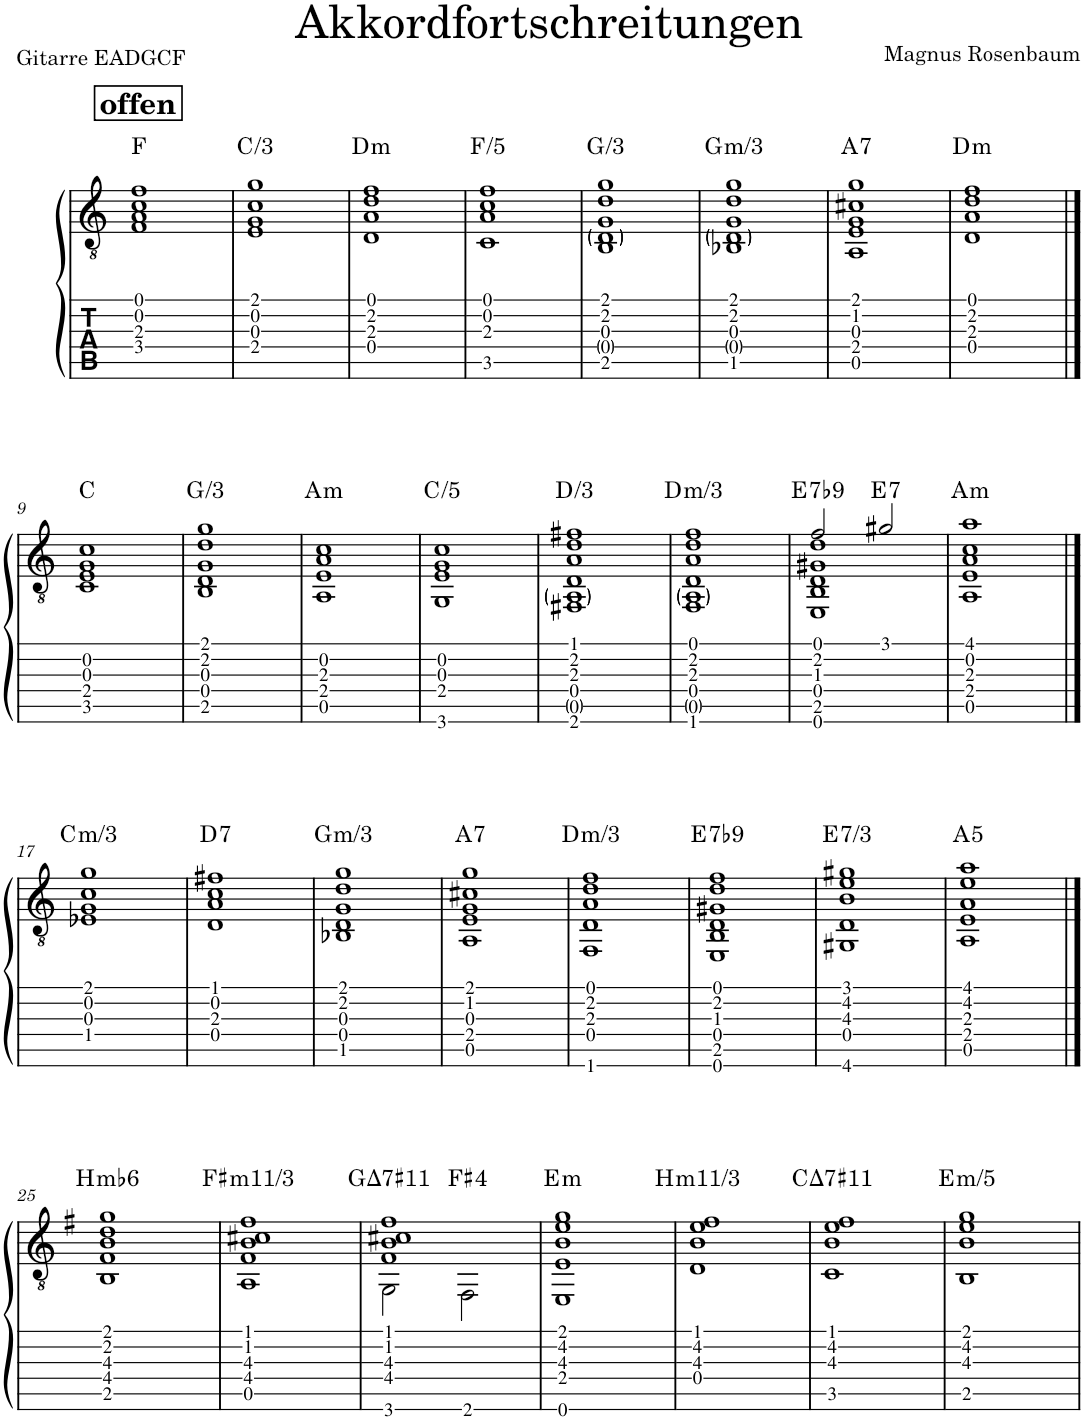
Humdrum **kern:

**kern	**kern	**harte
*part1	*part1	*part1
*staff2	*staff1	*
*I"Klassische Gitarre EADGCF	*	*
*I'Git.	*	*
*stria6	*	*
*	*clefGv2	*
*k[]	*k[]	*
!!LO:REH:place=s1:a:B:cj:fs=14:t=offen
=1	=1	=1
1F 1A 1c 1f	1F 1A 1c 1f	F:maj
=2	=2	=2
!	!	!LO:H:kt=3
1E 1G 1c 1g	1E 1G 1c 1g	C:maj
=3	=3	=3
!	!	!LO:H:kt=m
1D 1A 1d 1f	1D 1A 1d 1f	D:min
=4	=4	=4
!	!	!LO:H:kt=5
1C 1A 1c 1f	1C 1A 1c 1f	F:(1,5)
=5	=5	=5
!	!	!LO:H:kt=3
1BB 1D 1G 1d 1g	1BB 1D 1G 1d 1g	G:maj
=6	=6	=6
!	!	!LO:H:kt=m3
1BB-X 1D 1G 1d 1g	1BB-X 1D 1G 1d 1g	G:min
=7	=7	=7
!	!	!LO:H:kt=7
1AA 1E 1G 1c#X 1g	1AA 1E 1G 1c#X 1g	A:7
=8	=8	=8
!	!	!LO:H:kt=m
1D 1A 1d 1f	1D 1A 1d 1f	D:min
!!LO:LB:g=z
==9	==9	==9
1C 1E 1G 1c	1C 1E 1G 1c	C:maj
=10	=10	=10
!	!	!LO:H:kt=3
1BB 1D 1G 1d 1g	1BB 1D 1G 1d 1g	G:maj
=11	=11	=11
!	!	!LO:H:kt=m
1AA 1E 1A 1c	1AA 1E 1A 1c	A:min
=12	=12	=12
!	!	!LO:H:kt=5
1GG 1E 1G 1c	1GG 1E 1G 1c	C:(1,5)
=13	=13	=13
!	!	!LO:H:kt=3
1FF#X 1AA 1D 1A 1d 1f#X	1FF#X 1AA 1D 1A 1d 1f#X	D:maj
=14	=14	=14
!	!	!LO:H:kt=m3
1FF 1AA 1D 1A 1d 1f	1FF 1AA 1D 1A 1d 1f	D:min
=15	=15	=15
*^	*^	*
!	!	!	!	!LO:H:kt=7
2f	1EE 1BB 1D 1G#X 1d	2f/	1EE 1BB 1D 1G#X 1d	E:7(b9)
!	!	!	!	!LO:H:kt=7
2g#	.	2g#X/	.	E:7
*v	*v	*	*	*
*	*v	*v	*
=16	=16	=16
!	!	!LO:H:kt=m
1AA 1E 1A 1c 1a	1AA 1E 1A 1c 1a	A:min
!!LO:LB:g=z
==17	==17	==17
!	!	!LO:H:kt=m3
1E-X 1G 1c 1g	1E-X 1G 1c 1g	C:min
=18	=18	=18
!	!	!LO:H:kt=7
1D 1A 1c 1f#X	1D 1A 1c 1f#X	D:7
=19	=19	=19
!	!	!LO:H:kt=m3
1BB-X 1D 1G 1d 1g	1BB-X 1D 1G 1d 1g	G:min
=20	=20	=20
!	!	!LO:H:kt=7
1AA 1E 1G 1c#X 1g	1AA 1E 1G 1c#X 1g	A:7
=21	=21	=21
!	!	!LO:H:kt=m3
1FF 1D 1A 1d 1f	1FF 1D 1A 1d 1f	D:min
=22	=22	=22
!	!	!LO:H:kt=7
1EE 1BB 1D 1G#X 1d 1f	1EE 1BB 1D 1G#X 1d 1f	E:7(b9)
=23	=23	=23
!	!	!LO:H:kt=7/3
1GG#X 1D 1B 1e 1g#X	1GG#X 1D 1B 1e 1g#X	E:maj
=24	=24	=24
!	!	!LO:H:kt=5
1AA 1E 1A 1e 1a	1AA 1E 1A 1e 1a	A:(1,5)
!!LO:LB:g=z
==25	==25	==25
*k[f#]	*k[f#]	*
!	!	!LO:H:kt=m
1BB 1F# 1B 1d 1g	1BB 1F# 1B 1d 1g	B:min(b6)
=26	=26	=26
!	!	!LO:H:kt=m11/3
1AA 1F# 1B 1c# 1f#	1AA 1F# 1B 1c#X 1f#	F#:min
=27	=27	=27
*^	*^	*
!	!	!	!	!LO:H:kt=7
1F# 1B 1c# 1f#	2GG	1F# 1B 1c#X 1f#	2GG\	G:maj7(#11)
.	2FF#	.	2FF#\	F#:maj(4)
=28	=28	=28	=28	=28
!	!	!	!	!LO:H:kt=m
*v	*v	*	*	*
*	*v	*v	*
1EE 1E 1B 1e 1g	1EE 1E 1B 1e 1g	E:min
=29	=29	=29
!	!	!LO:H:kt=m11/3
1D 1B 1e 1f#X	1D 1B 1e 1f#	B:min
=30	=30	=30
!	!	!LO:H:kt=7
1C 1B 1e 1f#X	1C 1B 1e 1f#	C:maj7(#11)
=31	=31	=31
!	!	!LO:H:kt=m5
1BB 1B 1e 1g	1BB 1B 1e 1g	E:(1,5)
=	=	=
*-	*-	*-
